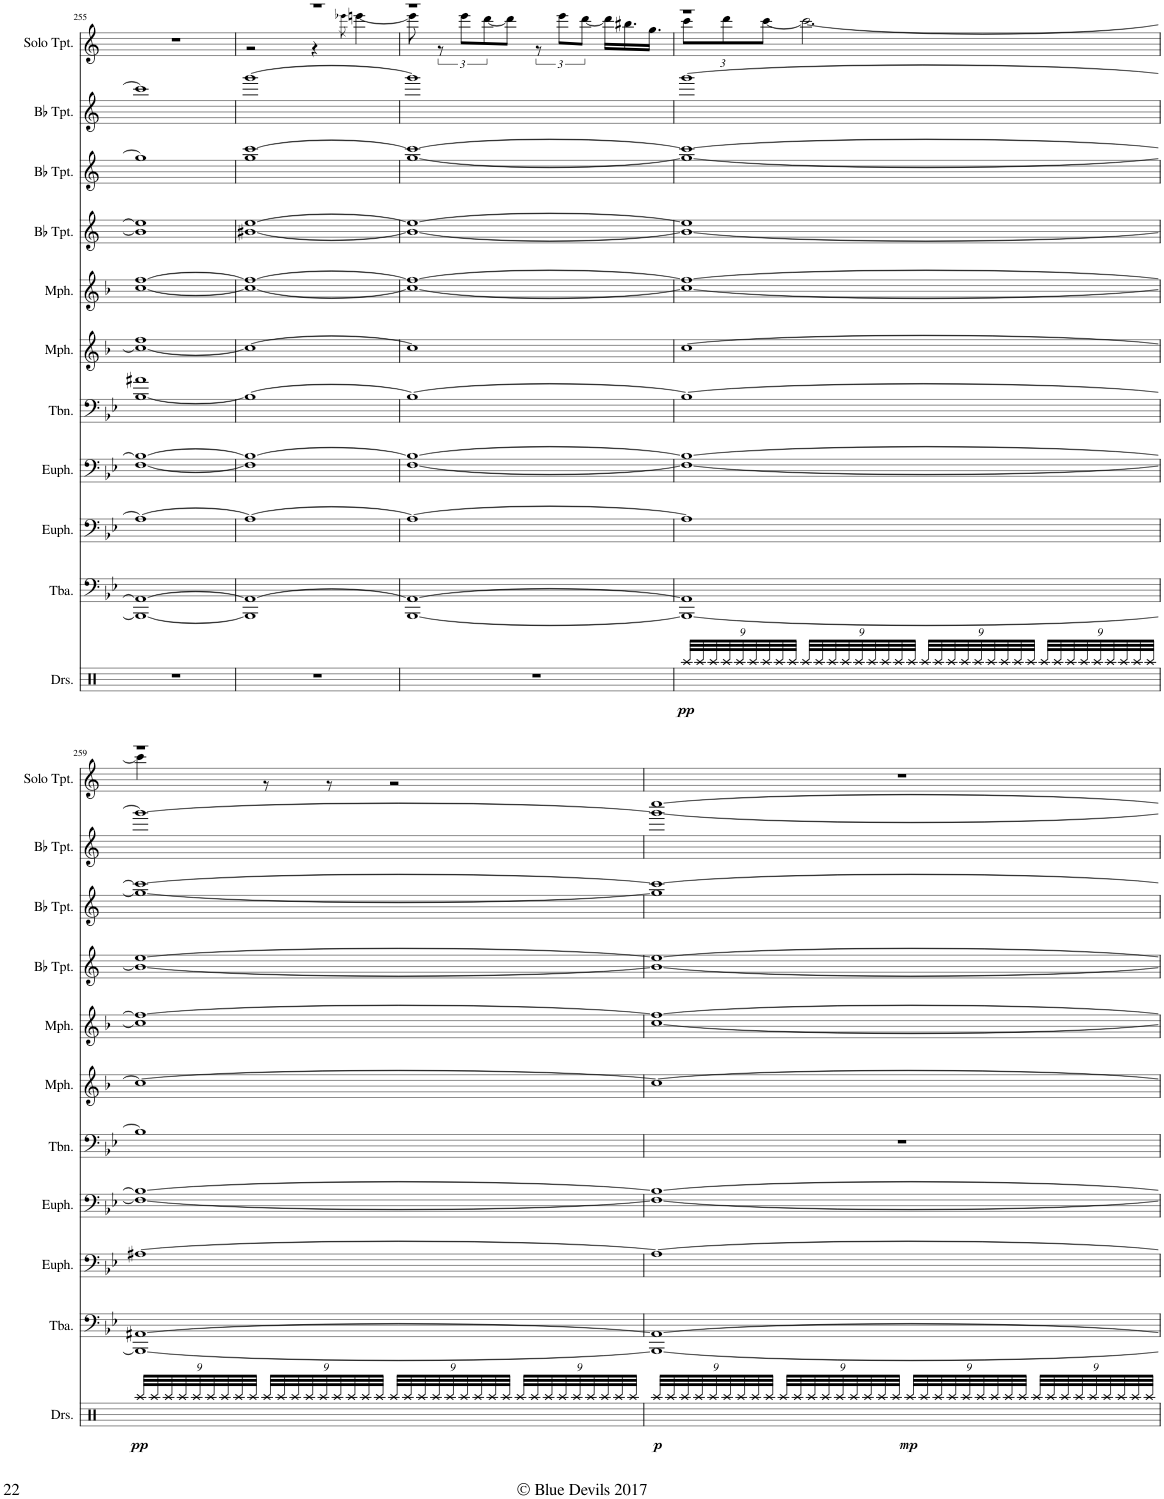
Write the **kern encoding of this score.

**kern	**kern	**kern	**kern	**kern	**kern	**kern	**kern	**kern	**kern
*part10	*part9	*part8	*part7	*part6	*part5	*part4	*part3	*part2	*part1
*staff10	*staff9	*staff8	*staff7	*staff6	*staff5	*staff4	*staff3	*staff2	*staff1
*I"Tuba 1	*I"Euphonium	*I"Euphonium 1	*I"Trombone 1	*I"Mellophone 2	*I"Mellophone 1	*I"Bb Trumpet 3	*I"Bb Trumpet 2	*I"Bb Trumpet 1	*I"Solo Bb Trumpet
*I'Tba.	*I'Euph.	*I'Euph.	*I'Tbn.	*I'Mph.	*I'Mph.	*I'Bb Tpt.	*I'Bb Tpt.	*I'Bb Tpt.	*I'Solo Tpt.
!!LO:PB:g=z
*clefF4	*clefF4	*clefF4	*clefF4	*clefG2	*clefG2	*clefG2	*clefG2	*clefG2	*clefG2
*	*	*	*	*Trd4c7	*Trd4c7	*Trd1c2	*Trd1c2	*Trd1c2	*Trd1c2
*k[b-e-]	*k[b-e-]	*k[b-e-]	*k[b-e-]	*k[b-]	*k[b-]	*k[]	*k[]	*k[]	*k[]
*M4/4	*M4/4	*M4/4	*M4/4	*M4/4	*M4/4	*M4/4	*M4/4	*M4/4	*M4/4
=255	=255	=255	=255	=255	=255	=255	=255	=255	=255
1BBB-_ 1AA#_	1A#_	[1F 1B-_	[1B- 1a#X	1cc_ 1ff	[1cc [1ff	1b#] 1ee]	1gg]	1ccc]	1r
=256	=256	=256	=256	=256	=256	=256	=256	=256	=256
*	*	*	*	*	*	*	*	*	*^
1BBB-] 1AA#_	1A#_	1F] 1B-_	1B-_	1cc_	1cc_ 1ff_	[1b#X [1ee	1gg [1ccc	[1ggg	1r	2r
.	.	.	.	.	.	.	.	.	.	4r
.	.	.	.	.	.	.	.	.	.	8qeee-X\
.	.	.	.	.	.	.	.	.	.	[4eeen\
=257	=257	=257	=257	=257	=257	=257	=257	=257	=257	=257
[1BBB- 1AA#_	1A#_	[1F 1B-_	1B-_	1cc]	1cc_ 1ff_	1b#_ 1ee_	[1gg 1ccc_	1ggg]	1r	8eee\]
.	.	.	.	.	.	.	.	.	.	12r
.	.	.	.	.	.	.	.	.	.	12eee\L
.	.	.	.	.	.	.	.	.	.	[12ddd\
.	.	.	.	.	.	.	.	.	.	8ddd\J]
.	.	.	.	.	.	.	.	.	.	12r
.	.	.	.	.	.	.	.	.	.	12eee\L
.	.	.	.	.	.	.	.	.	.	[12ddd\J
.	.	.	.	.	.	.	.	.	.	16ddd\LL]
.	.	.	.	.	.	.	.	.	.	16.bb#X\
.	.	.	.	.	.	.	.	.	.	16.gg\JJ
=258	=258	=258	=258	=258	=258	=258	=258	=258	=258	=258
*	*	*	*	*	*	*	*	*	*	*Xbrackettup
1BBB-_ 1AA#]	1A#]	1F_ 1B-_	1B-_	[1cc	1cc_ 1ff_	1b#_ 1ee]	1gg_ 1ccc_	[1ggg	1r	12ccc\L
.	.	.	.	.	.	.	.	.	.	12ddd\
.	.	.	.	.	.	.	.	.	.	[12ccc\J
.	.	.	.	.	.	.	.	.	.	2.ccc\_
!!LO:LB:g=z	!!
=259	=259	=259	=259	=259	=259	=259	=259	=259	=259	=259
1BBB-_ [1AA#X	[1A#X	1F_ 1B-_	1B-]	1cc_	1cc] 1ff_	1b#_ [1ee	1gg_ 1ccc_	1ggg_	1r	4ccc\]
.	.	.	.	.	.	.	.	.	.	8r
.	.	.	.	.	.	.	.	.	.	8r
.	.	.	.	.	.	.	.	.	.	2r
*	*	*	*	*	*	*	*	*	*v	*v
=260	=260	=260	=260	=260	=260	=260	=260	=260	=260
1BBB-_ 1AA#_	1A#_	1F_ 1B-_	1r	1cc_	[1cc 1ff_	1b#_ 1ee_	1gg] 1ccc_	1ggg_ [1cccc	1r
=	=	=	=	=	=	=	=	=	=
*-	*-	*-	*-	*-	*-	*-	*-	*-	*-
